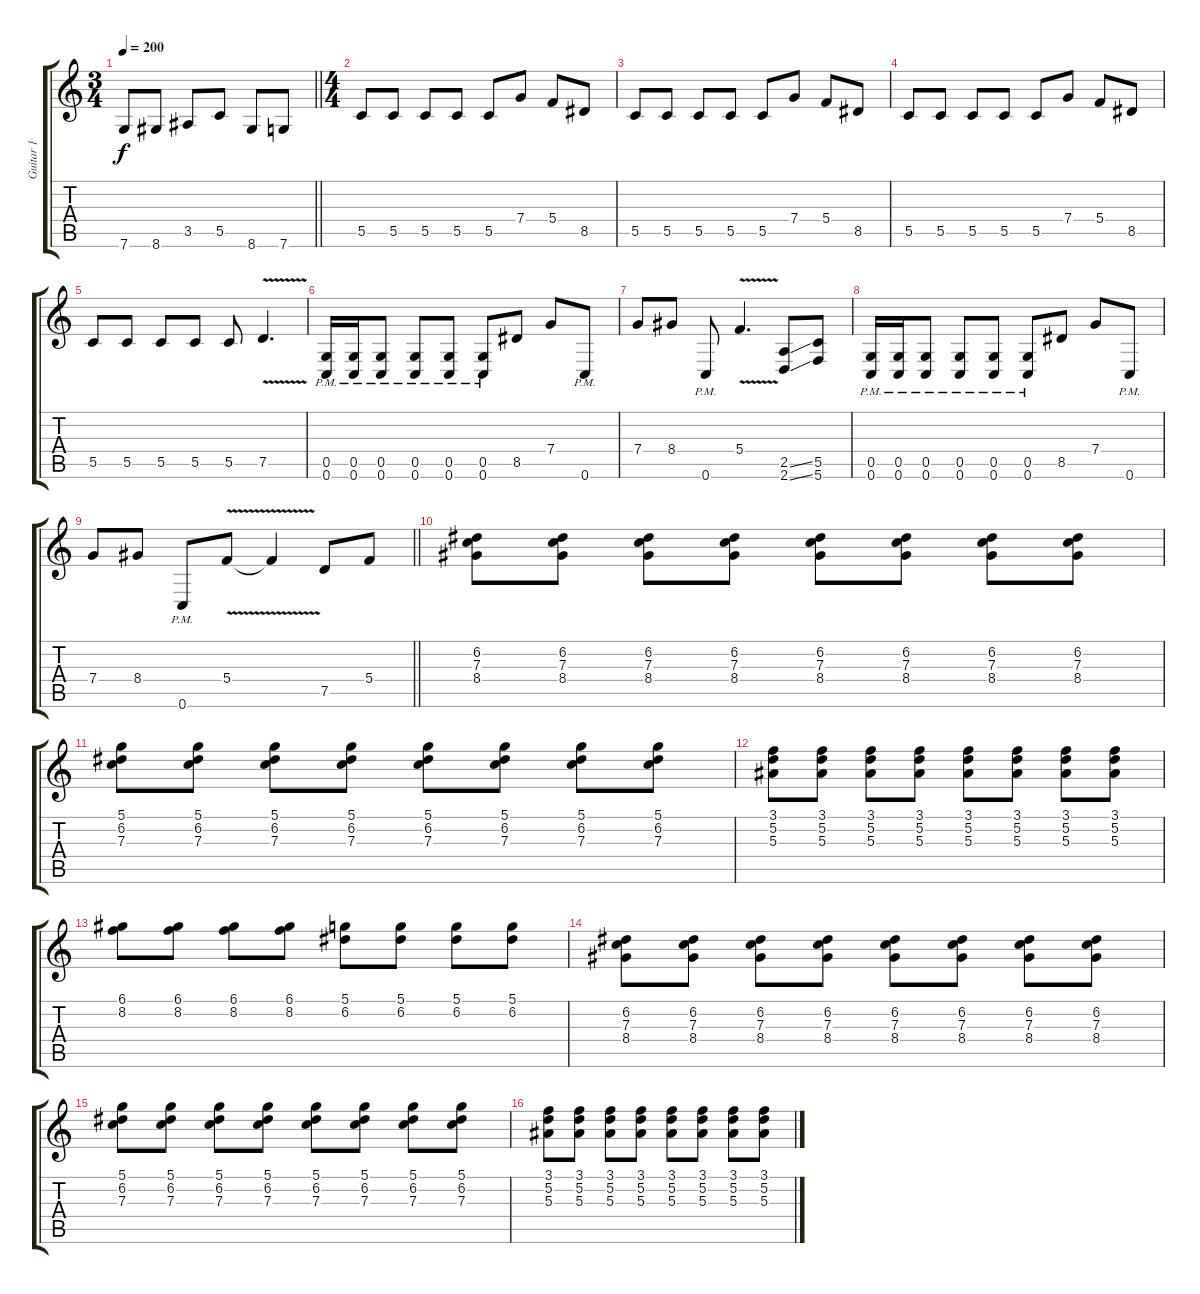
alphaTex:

\track ("Guitar 1" "Guitar 1") {instrument distortionguitar}
\staff {score tabs}
\tuning (D4 A3 F3 C3 G2 C2) {hide}
\ts (3 4)
\tempo 200
\clef g2
\barLineRight lightlight
\ks c
7.6.8{dy f} 8.6.8 3.5.8 5.5.8 8.6.8 7.6.8 |
\ts (4 4)
5.5.8{balance 0} 5.5.8 5.5.8 5.5.8 5.5.8 7.4.8 5.4.8 8.5.8 |
5.5.8 5.5.8 5.5.8 5.5.8 5.5.8 7.4.8 5.4.8 8.5.8 |
5.5.8 5.5.8 5.5.8 5.5.8 5.5.8 7.4.8 5.4.8 8.5.8 |
5.5.8 5.5.8 5.5.8 5.5.8 5.5.8 7.5{v}.4{d} |
(0.5{pm} 0.6{pm}).16 (0.5{pm} 0.6{pm}).16 (0.5{pm} 0.6{pm}).8 (0.5{pm} 0.6{pm}).8 (0.5{pm} 0.6{pm}).8 (0.5{pm} 0.6{pm}).8 8.5.8 7.4.8 0.6{pm}.8 |
7.4.8 8.4.8 0.6{pm}.8 5.4{v}.4{d} (2.5{ss} 2.6{ss}).8 (5.5 5.6).8 |
(0.5{pm} 0.6{pm}).16 (0.5{pm} 0.6{pm}).16 (0.5{pm} 0.6{pm}).8 (0.5{pm} 0.6{pm}).8 (0.5{pm} 0.6{pm}).8 (0.5{pm} 0.6{pm}).8 8.5.8 7.4.8 0.6{pm}.8 |
\barLineRight lightlight
7.4.8 8.4.8 0.6{pm}.8 5.4{v}.8 5.4{t}.4 7.5.8 5.4.8 |
(6.2 7.3 8.4).8{balance 4} (6.2 7.3 8.4).8 (6.2 7.3 8.4).8 (6.2 7.3 8.4).8 (6.2 7.3 8.4).8 (6.2 7.3 8.4).8 (6.2 7.3 8.4).8 (6.2 7.3 8.4).8 |
(5.1 6.2 7.3).8 (5.1 6.2 7.3).8 (5.1 6.2 7.3).8 (5.1 6.2 7.3).8 (5.1 6.2 7.3).8 (5.1 6.2 7.3).8 (5.1 6.2 7.3).8 (5.1 6.2 7.3).8 |
(3.1 5.2 5.3).8 (3.1 5.2 5.3).8 (3.1 5.2 5.3).8 (3.1 5.2 5.3).8 (3.1 5.2 5.3).8 (3.1 5.2 5.3).8 (3.1 5.2 5.3).8 (3.1 5.2 5.3).8 |
(6.1 8.2).8 (6.1 8.2).8 (6.1 8.2).8 (6.1 8.2).8 (5.1 6.2).8 (5.1 6.2).8 (5.1 6.2).8 (5.1 6.2).8 |
(6.2 7.3 8.4).8 (6.2 7.3 8.4).8 (6.2 7.3 8.4).8 (6.2 7.3 8.4).8 (6.2 7.3 8.4).8 (6.2 7.3 8.4).8 (6.2 7.3 8.4).8 (6.2 7.3 8.4).8 |
(5.1 6.2 7.3).8 (5.1 6.2 7.3).8 (5.1 6.2 7.3).8 (5.1 6.2 7.3).8 (5.1 6.2 7.3).8 (5.1 6.2 7.3).8 (5.1 6.2 7.3).8 (5.1 6.2 7.3).8 |
(3.1 5.2 5.3).8 (3.1 5.2 5.3).8 (3.1 5.2 5.3).8 (3.1 5.2 5.3).8 (3.1 5.2 5.3).8 (3.1 5.2 5.3).8 (3.1 5.2 5.3).8 (3.1 5.2 5.3).8
